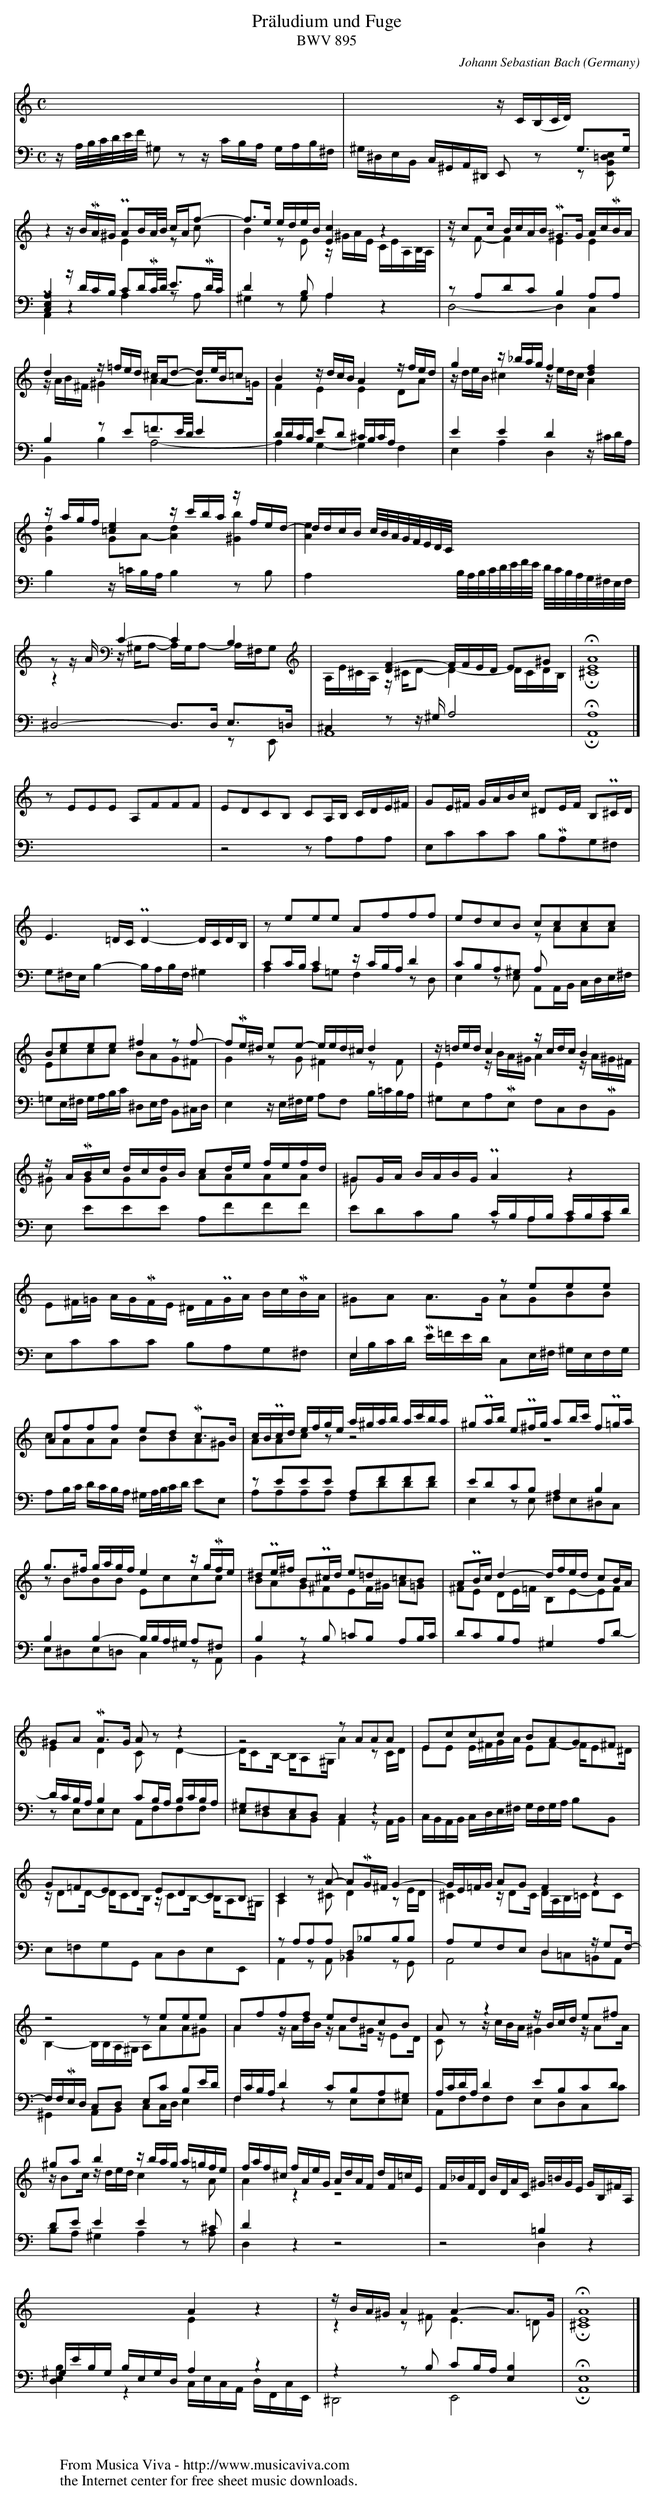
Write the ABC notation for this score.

X:1
T:Pr\"aludium und Fuge
T:BWV 895
C:Johann Sebastian Bach
O:Germany
V:1 Program 1 6 up %Harpsichord
V:2 Program 1 6 merge down %Harpsichord
V:3 Program 1 6 bass up %Harpsichord
V:4 Program 1 6 bass merge down %Harpsichord
M:C
L:1/16
K:Am
V:1
 x16 | x8 z C(B,C/D/) x4 |
V:2
 x16 | x16 |
V:3
 x16 | x4 C,^G,,A,,^D,, E,,2 z2 G,3G,|
V:4
 z A,/B,/C/D/E/F/ ^G,2 z2 z CB,A, G,A,B,^F,|^G,^D,E,B,, x8 z2 [E,,2B,,2=D,2E,2]|
V:1
 z4 z BMA^G PA2BA/B/ cAf2-|f3e edeB[E4c4] z4 | z c2c BcAB M^G3G AcMBA|
V:2
 x8 E4 z2 c2|B4 z2 E2 z ^GAE CEA,B,/A,/| z2 F2-F4E4E4|
V:3
[PA,4E,4C,4] z DCB, C2DMC/D/ E3MD/C/|D4 z2 B,2A,4 x4 | z2 A,2D2C2B,4A,2A,2|
V:4
A,,4 z4 A,4 z2 A,2|^G,4 z2 G,2A,4 z4 |D,8-D,4C,4|
V:1
d4 z =fed ^cAd2- de/B/=c2|B4 z dcBA4 z fed|g4 z _bagf4[d4f4]|
V:2
 z AB^F^G4A4-A3=G|F4E4E4D2A2| z deB^c4 z edcA4|
V:3
B,4 z2 E2=F3E/D/E4|DDCB, E2D2 ^CB,CA, x4 |E4E4D4 x4 |
V:4
B,,4B,4A,8-|A,4G,4-G,4F,4|E,4A,4D,4 z ^CDA,|
V:1
 z agf[=c4e4] z c'ba z fed-|ddcB c/B/A/G/F/E/D/C/ x8 |
V:2
[G4d4]G2A2-[A4d4][^G4b4]|[A4e4] x4 x8 |
V:3
 x16 | x16 |
V:4
B,4 z =CB,A,B,4 z2 B,2|A,4 x4 B,/A,/B,/C/D/E/F/E/ D/C/B,/A,/G,/^F,/E,/F,/|
V:1
 z2 z AC4-C4B,4| x4 [D4F4-]FFED E2^G2|H[E16A16]|]
V:2
 z4 z ^G,A,2- A,G,A,2- A,^F,G,2|A,E^CA, z ^CD2-D4-DCDB,|H^C16|]
V:3
^D,8-D,3D, E,3=D,|^C,4 z2 z ^G,A,8|HA,16|]
V:4
 x8 x4 z2 E,,2|A,,16|HA,,16|]
V:1
 z2 E2E2E2 A,2F2F2F2|E2D2C2B,2 C2A,B, CDE^F|G2E^F GABc ^D2EF B,2P^CD|
V:2
 x16 | x16 | x16 |
V:3
 x16 | x16 | x16 |
V:4
 x16 | z8 z2 A,2A,2A,2|E,2C2C2C2 B,2MA,2G,2^F,2|
V:1
E6=DCPD4-DCDB,| z2 e2e2e2 A2f2f2f2|e2d2c2B2 c2c2c2c2|
V:2
 x16 | x16 | x8 z2 A2A2A2|
V:3
 x16 |C2CB,C4 z CB,A,D4|C2B,2A,2^G,2 A,2 x2 x4 |
V:4
G,2^F,E,B,4-B,A,B,F,^G,4|A,4A,2=G,2F,4 z2 D,2|\
E,4 z2 E,2 A,,2A,,B,, C,D,E,^F,|
V:1
B2e2e2e2^f4 z2 f2-|f2Me^d e2e2- eed^cd4| z =dedc4 z cdcB4|
V:2
E2c2c2c2 B2A2G2^F2|G4 z2 G2^F4 z2 F2|E4 z BMA^GA4 z AM^G^F|
V:3
 x16 | x16 | x16 |
V:4
=G,2E,^F, G,A,B,C ^D,2E,F, B,,2^C,D,|\
E,4 z E,^F,G, A,2F,2 B,=CB,A,|^G,2E,2A,2E,2 F,2C,2D,2B,,2|
V:1
 z AMBc dcdB c2de fefd|^G2GA BABGPA4 z4 |
V:2
^G2 G2G2G2 A2A2A2A2|^G2 x2 x4 x8 |
V:3
 x16 | x8 CB,A,B, CB,CD|
V:4
E,2 E2E2E2 A,2F2F2F2|E2D2C2B,2 z2 A,2A,2A,2|
V:1
 x16 | x8 z2 e2e2e2|
V:2
E2^F=G AGMFE ^DFPGA BcMBA|^G2A2 MA3G A2G2B2B2|
V:3
 x16 |E,4 x4 x8 |
V:4
E,2C2C2C2 B,2A,2G,2^F,2|E,B,CD E=FED C,2E,^F, ^G,E,F,G,|
V:1
A2f2f2f2 e2d2 Mc3B|cBPcd efge a^gab ac'ba|^g2Pab e2P^fg a2bc' f2P=ga|
V:2
c2A2A2A2 B2B2A2^G2|A2A2c2 z2 z8 | z16 |
V:3
 x16 | z2 E2E2E2 A,2F2F2F2|E2D2C2B,2A,4B,4|
V:4
A,2B,C DCB,A, ^G,A,/B,/CD E2E,2|A,2A,2A,2A,2 F,2D2D2D2|\
E,4 z2 E,2 ^F,2E,2^D,2C,2|
V:1
g3^f gagfe4 z gMfe|^d2Pe^f B2P^cd e2=d2=c2B2|A2PBcd4-dfed c2BA|
V:2
 z2 B2B2B2 E2c2c2c2|B2A2G2^F2E2F^G A2=G2|^F2E2 D2E=F B,2E2-E2F2|
V:3
B,4B,4-B,B,A,^G, A,2^F,2|B,4 z2 B,2 =C2B,2 A,2B,C|D2C2B,2A,2^G,4A,2D2-|
V:4
E,2^D,2E,2=D,2C,4 z2 A,,2|B,,4 z4 x8 | x16 |
V:1
^G2A2 MA3G A2 z2 z4 | z8 z2 A2A2A2|E2c2c2c2 B2A2G2^F2|
V:2
E4D4C2 z2 D4-|DC2B,- B,A,2^G,A4 z2 CD|E2E2 E^FGA E2F2- FE2^D|
V:3
DCB,A,B,4C2B,A, B,CB,A,|^G,2^F,2E,2D,2C,4 z4 | x16 |
V:4
 z2 E,2E,2E,2 A,,2F,2F,2F,2|E,2D,2C,2B,,2A,,4 z2 A,,B,,|\
C,B,,A,,B,, C,D,E,^F, G,F,G,A, B,2B,,2|
V:1
G2=F2E2D2 E2D2C2B,2|C4 z2 A2- A2MG^FG4-|GE=FG A2G2F4 z4 |
V:2
 z D2D- DC2B, z C2B,- B,A,2^G,|A,4 z2 ^C2D4 z2 ED|^C4 z D2C DA,B,=C D2C2|
V:3
 x16 | z2 A,2A,2A,2 D,2_B,2B,2B,2|A,2G,2F,2E,2D,4 z G,2F,-|
V:4
E,2=F,2G,2G,,2 C,2D,2E,2E,,2|A,,4 z2 A,,2_B,,4 z2 G,,2|\
A,,8D,2=C,2=B,,2A,,2|
V:1
 z8 z2 e2e2e2|A2f2f2f2 e2d2c2B2|A2 z2 z4 z Bcd e2^f2|
V:2
B,4-B,B,A,^G, A,2A2A2^G2|A4 z AdB z A2^G z E2D|C2 z2 z cBA^G4 z A2A|
V:3
F,F,ME,D, C,2D,2 E,2C2 B,2ED|F,CB,A,D4C2B,2A,2^G,2|A,CDA,D4E2B,2C2D2|
V:4
^G,,4A,,2B,,2 C,2C,D,E,4|F,4 z4 z2 E,2E,2E,2|A,,2F,2F,2F,2 E,2D,2C,2C2|
V:1
^g2a2b4 z bag a=gfe|faf^c fAeG AdAF dF=cE|F_BFD BDAC ^G=BGE GB,^FA,|
V:2
 z B2c z dedc4 z2 A2|A4 z4 z8 | x16 |
V:3
D2E2E4E4 z2 ^C2|D4 z4 z8 | z8 =B,4 z4 |
V:4
B,2A,2^G,4A,4 z2 A,2|D,4 x4 x8 | z8 D,4 z4 |
V:1
 x8 A4 z4 | z BA^GA4A4-A3G|H[E16A16]|]
V:2
 x8 E4 x4 | z4 z2 ^F2E6=D2|H^C16|]
V:3
^G,EB,G, B,E,G,D,A,4 z4 | z4 z2 B,2 C2B,A,[E,4B,4]|HE,16|]
V:4
[D,4E,4B,4] z4 C,E,C,A,, D,F,,C,E,,|^D,,8E,,8|HA,,16|]
W:
W:
W:  From Musica Viva - http://www.musicaviva.com
W:  the Internet center for free sheet music downloads.
